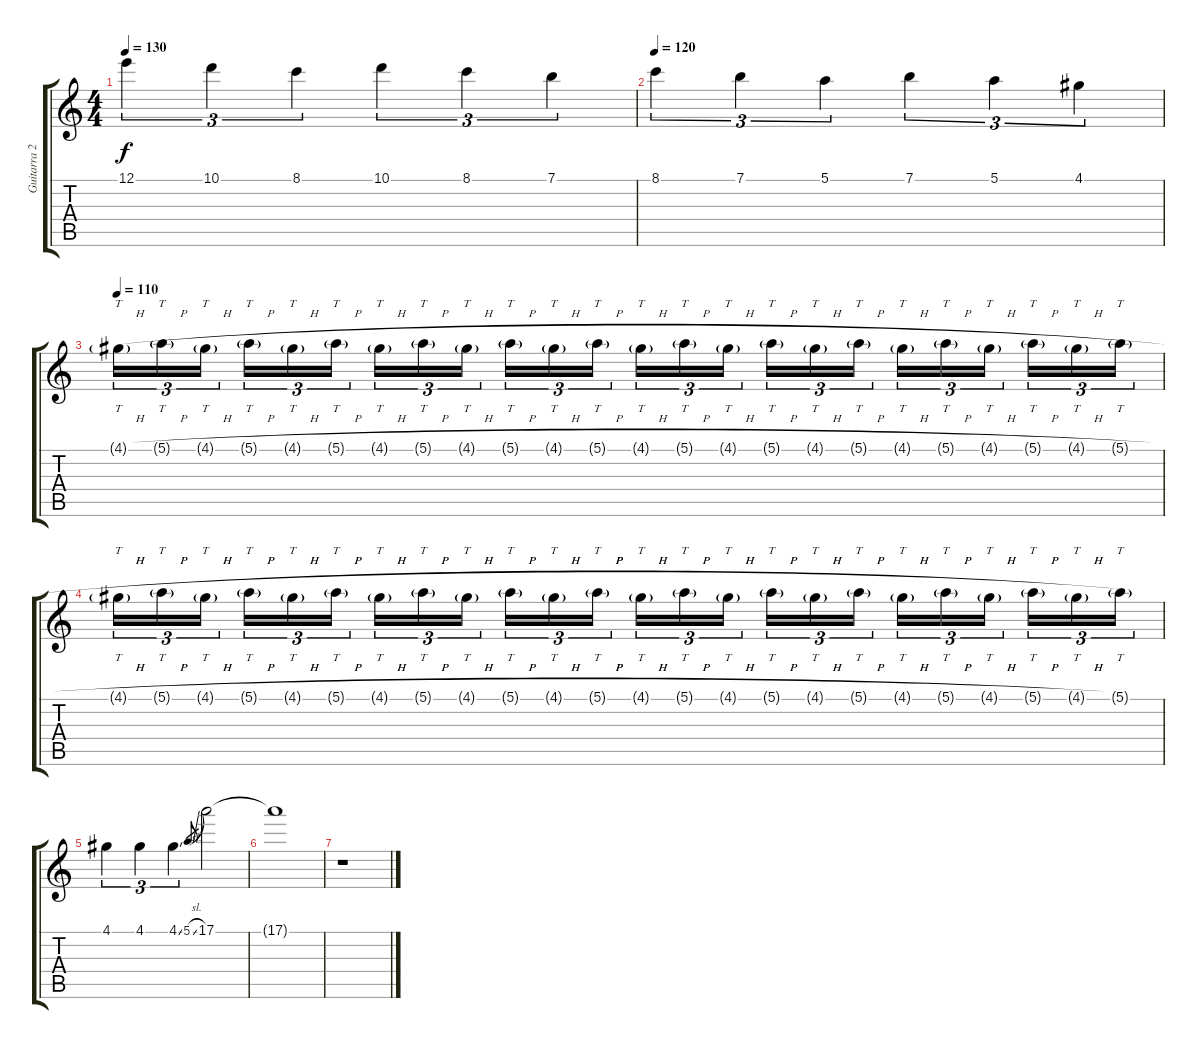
\track ("Guitarra 2" "Guitarra 2") {instrument overdrivenguitar}
\staff {score tabs}
\tuning (E4 B3 G3 D3 A2 E2) {hide}
\ts (4 4)
\tempo 130
\clef g2
\ks c
12.1.4{tu (3 2) dy f} 10.1.4{tu (3 2)} 8.1.4{tu (3 2)} 10.1.4{tu (3 2)} 8.1.4{tu (3 2)} 7.1.4{tu (3 2)} |
\tempo 120
8.1.4{tu (3 2)} 7.1.4{tu (3 2)} 5.1.4{tu (3 2)} 7.1.4{tu (3 2)} 5.1.4{tu (3 2)} 4.1.4{tu (3 2)} |
\tempo 110
4.1{h g}.16{tt tu (3 2)} 5.1{h g}.16{tt tu (3 2)} 4.1{h g}.16{tt tu (3 2) beam splitsecondary} 5.1{h g}.16{tt tu (3 2)} 4.1{h g}.16{tt tu (3 2)} 5.1{h g}.16{tt tu (3 2)} 4.1{h g}.16{tt tu (3 2)} 5.1{h g}.16{tt tu (3 2)} 4.1{h g}.16{tt tu (3 2) beam splitsecondary} 5.1{h g}.16{tt tu (3 2)} 4.1{h g}.16{tt tu (3 2)} 5.1{h g}.16{tt tu (3 2)} 4.1{h g}.16{tt tu (3 2)} 5.1{h g}.16{tt tu (3 2)} 4.1{h g}.16{tt tu (3 2) beam splitsecondary} 5.1{h g}.16{tt tu (3 2)} 4.1{h g}.16{tt tu (3 2)} 5.1{h g}.16{tt tu (3 2)} 4.1{h g}.16{tt tu (3 2)} 5.1{h g}.16{tt tu (3 2)} 4.1{h g}.16{tt tu (3 2) beam splitsecondary} 5.1{h g}.16{tt tu (3 2)} 4.1{h g}.16{tt tu (3 2)} 5.1{h g}.16{tt tu (3 2)} |
4.1{h g}.16{tt tu (3 2)} 5.1{h g}.16{tt tu (3 2)} 4.1{h g}.16{tt tu (3 2) beam splitsecondary} 5.1{h g}.16{tt tu (3 2)} 4.1{h g}.16{tt tu (3 2)} 5.1{h g}.16{tt tu (3 2)} 4.1{h g}.16{tt tu (3 2)} 5.1{h g}.16{tt tu (3 2)} 4.1{h g}.16{tt tu (3 2) beam splitsecondary} 5.1{h g}.16{tt tu (3 2)} 4.1{h g}.16{tt tu (3 2)} 5.1{h g}.16{tt tu (3 2)} 4.1{h g}.16{tt tu (3 2)} 5.1{h g}.16{tt tu (3 2)} 4.1{h g}.16{tt tu (3 2) beam splitsecondary} 5.1{h g}.16{tt tu (3 2)} 4.1{h g}.16{tt tu (3 2)} 5.1{h g}.16{tt tu (3 2)} 4.1{h g}.16{tt tu (3 2)} 5.1{h g}.16{tt tu (3 2)} 4.1{h g}.16{tt tu (3 2) beam splitsecondary} 5.1{h g}.16{tt tu (3 2)} 4.1{h g}.16{tt tu (3 2)} 5.1{g}.16{tt tu (3 2)} |
4.1.4{tu (3 2)} 4.1.4{tu (3 2)} 4.1{ss}.4{tu (3 2)} 5.1{sl}.8{gr} 17.1.2 |
17.1{t}.1 |
r.1
